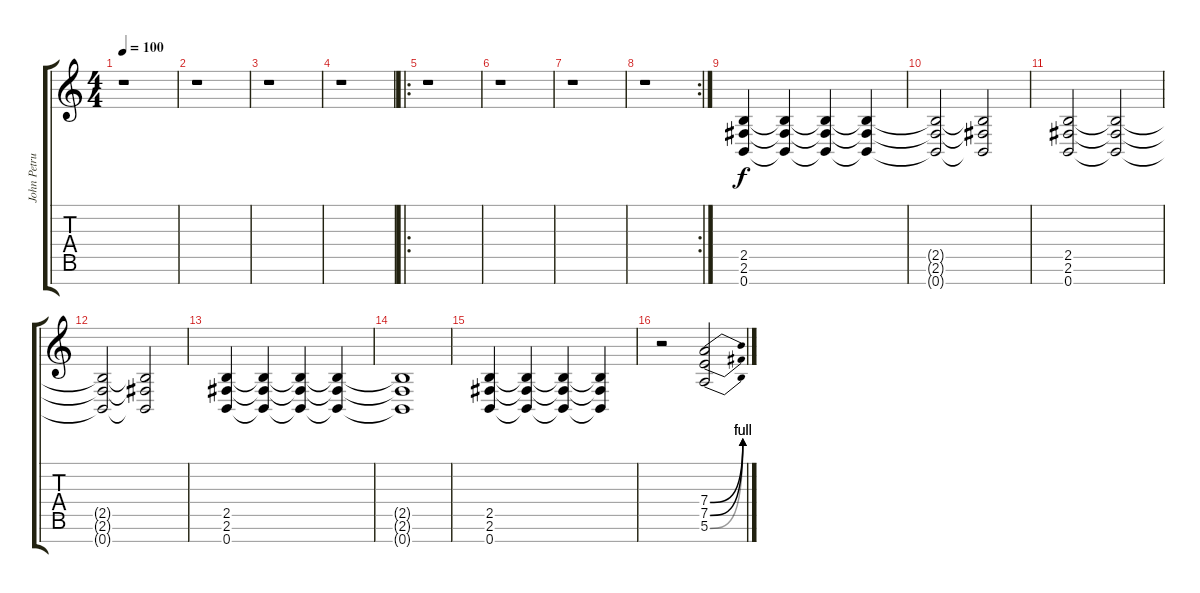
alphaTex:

\track ("John Petrucci" "John Petru") {instrument distortionguitar}
\staff {score tabs}
\tuning (E4 B3 G3 D3 A2 E2 B1) {hide}
\ts (4 4)
\tempo 100
\clef g2
\ks c
r.1{dy f instrument distortionguitar} |
r.1 |
r.1 |
r.1 |
\ro
r.1 |
r.1 |
r.1 |
\rc 2
r.1 |
(2.5 2.6 0.7).4 (2.5{t} 2.6{t} 0.7{t}).4 (2.5{t} 2.6{t} 0.7{t}).4 (2.5{t} 2.6{t} 0.7{t}).4 |
(2.5{t} 2.6{t} 0.7{t}).2 (2.5{t} 2.6{t} 0.7{t}).2 |
(2.5 2.6 0.7).2 (2.5{t} 2.6{t} 0.7{t}).2 |
(2.5{t} 2.6{t} 0.7{t}).2 (2.5{t} 2.6{t} 0.7{t}).2 |
(2.5 2.6 0.7).4 (2.5{t} 2.6{t} 0.7{t}).4 (2.5{t} 2.6{t} 0.7{t}).4 (2.5{t} 2.6{t} 0.7{t}).4 |
(2.5{t} 2.6{t} 0.7{t}).1 |
(2.5 2.6 0.7).4 (2.5{t} 2.6{t} 0.7{t}).4 (2.5{t} 2.6{t} 0.7{t}).4 (2.5{t} 2.6{t} 0.7{t}).4 |
r.2 (7.4{be (bend 0 0 60 4)} 7.5{be (bend 0 0 60 4)} 5.6{be (bend 0 0 60 4)}).2
